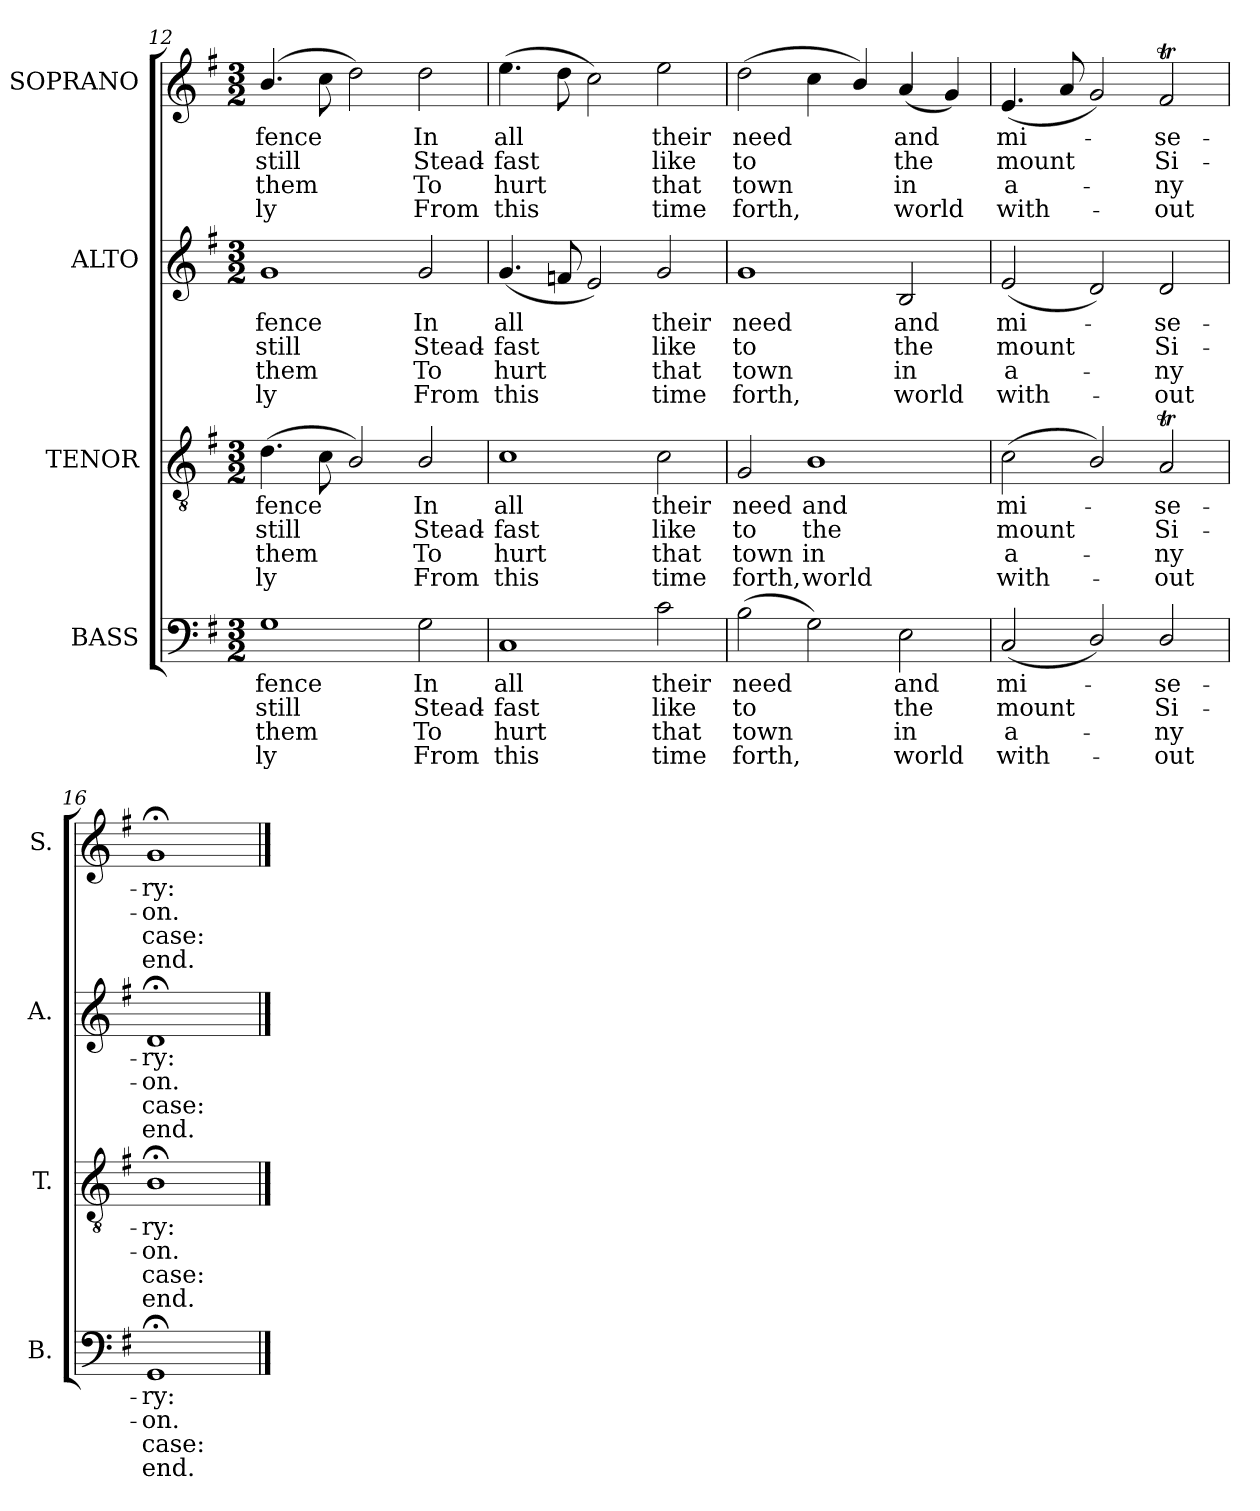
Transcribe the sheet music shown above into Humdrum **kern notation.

**kern	**text	**text	**text	**text	**kern	**text	**text	**text	**text	**kern	**text	**text	**text	**text	**kern	**text	**text	**text	**text
*part4	*part4	*part4	*part4	*part4	*part3	*part3	*part3	*part3	*part3	*part2	*part2	*part2	*part2	*part2	*part1	*part1	*part1	*part1	*part1
*staff4	*staff4	*staff4	*staff4	*staff4	*staff3	*staff3	*staff3	*staff3	*staff3	*staff2	*staff2	*staff2	*staff2	*staff2	*staff1	*staff1	*staff1	*staff1	*staff1
*I"BASS	*	*	*	*	*I"TENOR	*	*	*	*	*I"ALTO	*	*	*	*	*I"SOPRANO	*	*	*	*
*I'B.	*	*	*	*	*I'T.	*	*	*	*	*I'A.	*	*	*	*	*I'S.	*	*	*	*
*clefF4	*	*	*	*	*clefGv2	*	*	*	*	*clefG2	*	*	*	*	*clefG2	*	*	*	*
*	*	*	*	*	*ITrd7c12	*	*	*	*	*	*	*	*	*	*	*	*	*	*
*k[f#]	*	*	*	*	*k[f#]	*	*	*	*	*k[f#]	*	*	*	*	*k[f#]	*	*	*	*
*G:	*	*	*	*	*G:	*	*	*	*	*G:	*	*	*	*	*G:	*	*	*	*
*M3/2	*	*	*	*	*M3/2	*	*	*	*	*M3/2	*	*	*	*	*M3/2	*	*	*	*
=12	=12	=12	=12	=12	=12	=12	=12	=12	=12	=12	=12	=12	=12	=12	=12	=12	=12	=12	=12
!	!LO:LY:b:color=#000000	!LO:LY:b:color=#000000	!LO:LY:b:color=#000000	!LO:LY:b:color=#000000	!	!	!	!	!	!	!	!	!	!	!	!	!	!	!
!	!	!	!	!	!	!LO:LY:b:color=#000000	!LO:LY:b:color=#000000	!LO:LY:b:color=#000000	!LO:LY:b:color=#000000	!	!	!	!	!	!	!	!	!	!
!	!	!	!	!	!	!	!	!	!	!	!LO:LY:b:color=#000000	!LO:LY:b:color=#000000	!LO:LY:b:color=#000000	!LO:LY:b:color=#000000	!	!	!	!	!
!	!	!	!	!	!	!	!	!	!	!	!	!	!	!	!	!LO:LY:b:color=#000000	!LO:LY:b:color=#000000	!LO:LY:b:color=#000000	!LO:LY:b:color=#000000
1Gi	-fence	still	-them	ly	(4.Di\	-fence	still	-them	ly	1gi	-fence	still	-them	ly	(4.bi/	-fence	still	-them	ly
.	.	.	.	.	8Ci\	.	.	.	.	.	.	.	.	.	8cci\	.	.	.	.
.	.	.	.	.	2BBi/)	.	.	.	.	.	.	.	.	.	2ddi\)	.	.	.	.
!	!LO:LY:b:color=#000000	!LO:LY:b:color=#000000	!LO:LY:b:color=#000000	!LO:LY:b:color=#000000	!	!	!	!	!	!	!	!	!	!	!	!	!	!	!
!	!	!	!	!	!	!LO:LY:b:color=#000000	!LO:LY:b:color=#000000	!LO:LY:b:color=#000000	!LO:LY:b:color=#000000	!	!	!	!	!	!	!	!	!	!
!	!	!	!	!	!	!	!	!	!	!	!LO:LY:b:color=#000000	!LO:LY:b:color=#000000	!LO:LY:b:color=#000000	!LO:LY:b:color=#000000	!	!	!	!	!
!	!	!	!	!	!	!	!	!	!	!	!	!	!	!	!	!LO:LY:b:color=#000000	!LO:LY:b:color=#000000	!LO:LY:b:color=#000000	!LO:LY:b:color=#000000
2Gi\	In	Stead-	To	From	2BBi/	In	Stead-	To	From	2gi/	In	Stead-	To	From	2ddi\	In	Stead-	To	From
=13	=13	=13	=13	=13	=13	=13	=13	=13	=13	=13	=13	=13	=13	=13	=13	=13	=13	=13	=13
!	!LO:LY:b:color=#000000	!LO:LY:b:color=#000000	!LO:LY:b:color=#000000	!LO:LY:b:color=#000000	!	!	!	!	!	!	!	!	!	!	!	!	!	!	!
!	!	!	!	!	!	!LO:LY:b:color=#000000	!LO:LY:b:color=#000000	!LO:LY:b:color=#000000	!LO:LY:b:color=#000000	!	!	!	!	!	!	!	!	!	!
!	!	!	!	!	!	!	!	!	!	!	!LO:LY:b:color=#000000	!LO:LY:b:color=#000000	!LO:LY:b:color=#000000	!LO:LY:b:color=#000000	!	!	!	!	!
!	!	!	!	!	!	!	!	!	!	!	!	!	!	!	!	!LO:LY:b:color=#000000	!LO:LY:b:color=#000000	!LO:LY:b:color=#000000	!LO:LY:b:color=#000000
1Ci	all	-fast	hurt	this	1Ci	all	-fast	hurt	this	(4.gi/	all	-fast	hurt	this	(4.eei\	all	-fast	hurt	this
.	.	.	.	.	.	.	.	.	.	8fni/	.	.	.	.	8ddi\	.	.	.	.
.	.	.	.	.	.	.	.	.	.	2ei/)	.	.	.	.	2cci\)	.	.	.	.
!	!LO:LY:b:color=#000000	!LO:LY:b:color=#000000	!LO:LY:b:color=#000000	!LO:LY:b:color=#000000	!	!	!	!	!	!	!	!	!	!	!	!	!	!	!
!	!	!	!	!	!	!LO:LY:b:color=#000000	!LO:LY:b:color=#000000	!LO:LY:b:color=#000000	!LO:LY:b:color=#000000	!	!	!	!	!	!	!	!	!	!
!	!	!	!	!	!	!	!	!	!	!	!LO:LY:b:color=#000000	!LO:LY:b:color=#000000	!LO:LY:b:color=#000000	!LO:LY:b:color=#000000	!	!	!	!	!
!	!	!	!	!	!	!	!	!	!	!	!	!	!	!	!	!LO:LY:b:color=#000000	!LO:LY:b:color=#000000	!LO:LY:b:color=#000000	!LO:LY:b:color=#000000
2ci\	their	like	that	time	2Ci\	their	like	that	time	2gi/	their	like	that	time	2eei\	their	like	that	time
=14	=14	=14	=14	=14	=14	=14	=14	=14	=14	=14	=14	=14	=14	=14	=14	=14	=14	=14	=14
!	!LO:LY:b:color=#000000	!LO:LY:b:color=#000000	!LO:LY:b:color=#000000	!LO:LY:b:color=#000000	!	!	!	!	!	!	!	!	!	!	!	!	!	!	!
!	!	!	!	!	!	!LO:LY:b:color=#000000	!LO:LY:b:color=#000000	!LO:LY:b:color=#000000	!LO:LY:b:color=#000000	!	!	!	!	!	!	!	!	!	!
!	!	!	!	!	!	!	!	!	!	!	!LO:LY:b:color=#000000	!LO:LY:b:color=#000000	!LO:LY:b:color=#000000	!LO:LY:b:color=#000000	!	!	!	!	!
!	!	!	!	!	!	!	!	!	!	!	!	!	!	!	!	!LO:LY:b:color=#000000	!LO:LY:b:color=#000000	!LO:LY:b:color=#000000	!LO:LY:b:color=#000000
(2Bi\	need	to	town	forth,	2GGi/	need	to	town	forth,	1gi	need	to	town	forth,	(2ddi\	need	to	town	forth,
!	!	!	!	!	!	!LO:LY:b:color=#000000	!LO:LY:b:color=#000000	!LO:LY:b:color=#000000	!LO:LY:b:color=#000000	!	!	!	!	!	!	!	!	!	!
2Gi\)	.	.	.	.	1BBi	and	the	in	world	.	.	.	.	.	4cci\	.	.	.	.
.	.	.	.	.	.	.	.	.	.	.	.	.	.	.	4bi/)	.	.	.	.
!	!LO:LY:b:color=#000000	!LO:LY:b:color=#000000	!LO:LY:b:color=#000000	!LO:LY:b:color=#000000	!	!	!	!	!	!	!	!	!	!	!	!	!	!	!
!	!	!	!	!	!	!	!	!	!	!	!LO:LY:b:color=#000000	!LO:LY:b:color=#000000	!LO:LY:b:color=#000000	!LO:LY:b:color=#000000	!	!	!	!	!
!	!	!	!	!	!	!	!	!	!	!	!	!	!	!	!	!LO:LY:b:color=#000000	!LO:LY:b:color=#000000	!LO:LY:b:color=#000000	!LO:LY:b:color=#000000
2Ei\	and	the	in	world	.	.	.	.	.	2Bi/	and	the	in	world	(4ai/	and	the	in	world
.	.	.	.	.	.	.	.	.	.	.	.	.	.	.	4gi/)	.	.	.	.
=15	=15	=15	=15	=15	=15	=15	=15	=15	=15	=15	=15	=15	=15	=15	=15	=15	=15	=15	=15
!	!LO:LY:b:color=#000000	!LO:LY:b:color=#000000	!LO:LY:b:color=#000000	!LO:LY:b:color=#000000	!	!	!	!	!	!	!	!	!	!	!	!	!	!	!
!	!	!	!	!	!	!LO:LY:b:color=#000000	!LO:LY:b:color=#000000	!LO:LY:b:color=#000000	!LO:LY:b:color=#000000	!	!	!	!	!	!	!	!	!	!
!	!	!	!	!	!	!	!	!	!	!	!LO:LY:b:color=#000000	!LO:LY:b:color=#000000	!LO:LY:b:color=#000000	!LO:LY:b:color=#000000	!	!	!	!	!
!	!	!	!	!	!	!	!	!	!	!	!	!	!	!	!	!LO:LY:b:color=#000000	!LO:LY:b:color=#000000	!LO:LY:b:color=#000000	!LO:LY:b:color=#000000
(2Ci/	mi-	mount	a-	-with-	(2Ci\	mi-	mount	a-	-with-	(2ei/	mi-	mount	a-	-with-	(4.ei/	mi-	mount	a-	-with-
.	.	.	.	.	.	.	.	.	.	.	.	.	.	.	8ai/	.	.	.	.
2Di/)	.	.	.	.	2BBi/)	.	.	.	.	2di/)	.	.	.	.	2gi/)	.	.	.	.
!	!LO:LY:b:color=#000000	!LO:LY:b:color=#000000	!LO:LY:b:color=#000000	!LO:LY:b:color=#000000	!	!	!	!	!	!	!	!	!	!	!	!	!	!	!
!	!	!	!	!	!	!LO:LY:b:color=#000000	!LO:LY:b:color=#000000	!LO:LY:b:color=#000000	!LO:LY:b:color=#000000	!	!	!	!	!	!	!	!	!	!
!	!	!	!	!	!	!	!	!	!	!	!LO:LY:b:color=#000000	!LO:LY:b:color=#000000	!LO:LY:b:color=#000000	!LO:LY:b:color=#000000	!	!	!	!	!
!	!	!	!	!	!	!	!	!	!	!	!	!	!	!	!	!LO:LY:b:color=#000000	!LO:LY:b:color=#000000	!LO:LY:b:color=#000000	!LO:LY:b:color=#000000
2Di/	-se-	Si-	-ny	out	2AATi/	-se-	Si-	-ny	out	2di/	-se-	Si-	-ny	out	2f#ti/	-se-	Si-	-ny	out
=16	=16	=16	=16	=16	=16	=16	=16	=16	=16	=16	=16	=16	=16	=16	=16	=16	=16	=16	=16
!	!LO:LY:b:color=#000000	!LO:LY:b:color=#000000	!LO:LY:b:color=#000000	!LO:LY:b:color=#000000	!	!	!	!	!	!	!	!	!	!	!	!	!	!	!
!	!	!	!	!	!	!LO:LY:b:color=#000000	!LO:LY:b:color=#000000	!LO:LY:b:color=#000000	!LO:LY:b:color=#000000	!	!	!	!	!	!	!	!	!	!
!	!	!	!	!	!	!	!	!	!	!	!LO:LY:b:color=#000000	!LO:LY:b:color=#000000	!LO:LY:b:color=#000000	!LO:LY:b:color=#000000	!	!	!	!	!
!	!	!	!	!	!	!	!	!	!	!	!	!	!	!	!	!LO:LY:b:color=#000000	!LO:LY:b:color=#000000	!LO:LY:b:color=#000000	!LO:LY:b:color=#000000
1GG;i	-ry:	-on.	case:	end.	1BB;i	-ry:	-on.	case:	end.	1d;i	-ry:	-on.	case:	end.	1g;i	-ry:	-on.	case:	end.
==	==	==	==	==	==	==	==	==	==	==	==	==	==	==	==	==	==	==	==
*-	*-	*-	*-	*-	*-	*-	*-	*-	*-	*-	*-	*-	*-	*-	*-	*-	*-	*-	*-
